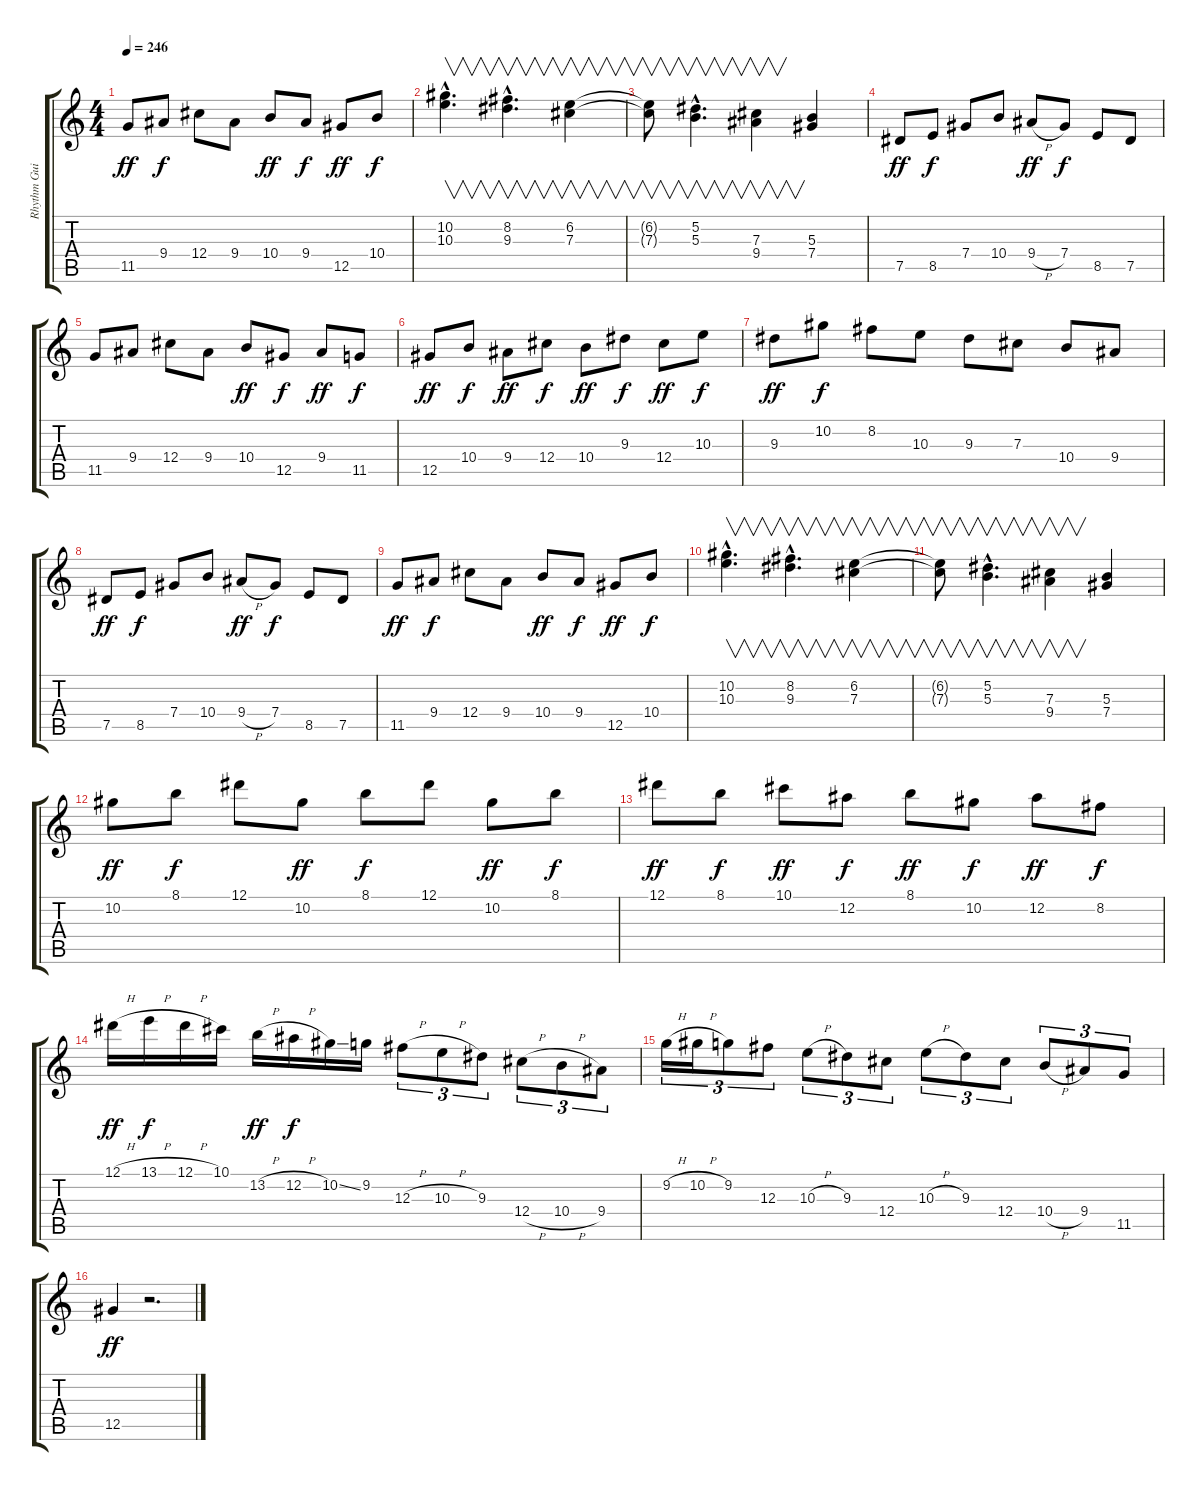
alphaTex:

\track ("Rhythm Guitar" "Rhythm Gui") {instrument overdrivenguitar}
\staff {score tabs}
\tuning (Eb4 Bb3 Gb3 Db3 Ab2 Eb2) {hide}
\ts (4 4)
\tempo 246
\clef g2
\ks c
11.5.8{dy ff} 9.4.8{dy f} 12.4.8 9.4.8 10.4.8{dy ff} 9.4.8{dy f} 12.5.8{dy ff} 10.4.8{dy f} |
(10.2{hac} 10.3{hac}).4{v d} (8.2{hac} 9.3{hac}).4{v d} (6.2 7.3).4{v} |
(6.2{t} 7.3{t}).8{v} (5.2{hac} 5.3{hac}).4{v d} (7.3 9.4).4{v} (5.3 7.4).4 |
7.5.8{dy ff} 8.5.8{dy f} 7.4.8 10.4.8 9.4{h}.8{dy ff} 7.4.8{dy f} 8.5.8 7.5.8 |
11.5.8 9.4.8 12.4.8 9.4.8 10.4.8{dy ff} 12.5.8{dy f} 9.4.8{dy ff} 11.5.8{dy f} |
12.5.8{dy ff} 10.4.8{dy f} 9.4.8{dy ff} 12.4.8{dy f} 10.4.8{dy ff} 9.3.8{dy f} 12.4.8{dy ff} 10.3.8{dy f} |
9.3.8{dy ff} 10.2.8{dy f} 8.2.8 10.3.8 9.3.8 7.3.8 10.4.8 9.4.8 |
7.5.8{dy ff} 8.5.8{dy f} 7.4.8 10.4.8 9.4{h}.8{dy ff} 7.4.8{dy f} 8.5.8 7.5.8 |
11.5.8{dy ff} 9.4.8{dy f} 12.4.8 9.4.8 10.4.8{dy ff} 9.4.8{dy f} 12.5.8{dy ff} 10.4.8{dy f} |
(10.2{hac} 10.3{hac}).4{v d} (8.2{hac} 9.3{hac}).4{v d} (6.2 7.3).4{v} |
(6.2{t} 7.3{t}).8{v} (5.2{hac} 5.3{hac}).4{v d} (7.3 9.4).4{v} (5.3 7.4).4 |
10.2.8{dy ff} 8.1.8{dy f} 12.1.8 10.2.8{dy ff} 8.1.8{dy f} 12.1.8 10.2.8{dy ff} 8.1.8{dy f} |
12.1.8{dy ff} 8.1.8{dy f} 10.1.8{dy ff} 12.2.8{dy f} 8.1.8{dy ff} 10.2.8{dy f} 12.2.8{dy ff} 8.2.8{dy f} |
12.1{h}.16{dy ff} 13.1{h}.16{dy f} 12.1{h}.16 10.1.16 13.2{h}.16{dy ff} 12.2{h}.16{dy f} 10.2{ss}.16 9.2.16 12.3{h}.8{tu (3 2)} 10.3{h}.8{tu (3 2)} 9.3.8{tu (3 2)} 12.4{h}.8{tu (3 2)} 10.4{h}.8{tu (3 2)} 9.4.8{tu (3 2)} |
9.2{h}.16{tu (3 2)} 10.2{h}.16{tu (3 2)} 9.2.8{tu (3 2)} 12.3.8{tu (3 2)} 10.3{h}.8{tu (3 2)} 9.3.8{tu (3 2)} 12.4.8{tu (3 2)} 10.3{h}.8{tu (3 2)} 9.3.8{tu (3 2)} 12.4.8{tu (3 2)} 10.4{h}.8{tu (3 2)} 9.4.8{tu (3 2)} 11.5.8{tu (3 2)} |
12.5.4{dy ff} r.2{d}
